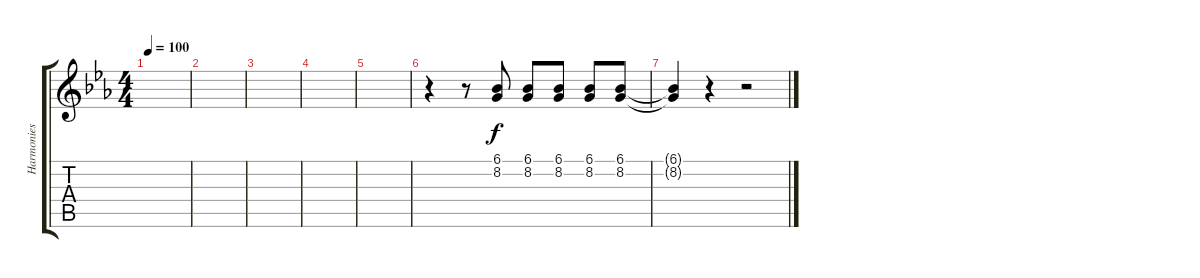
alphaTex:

\track ("Harmonies" "Harmonies") {instrument choiraahs}
\staff {score tabs}
\tuning (E4 B3 G3 D3 A2 E2) {hide}
\ts (4 4)
\tempo 100
\clef g2
\ks eb
|
|
|
|
|
r.4 r.8 (6.1 8.2).8 (6.1 8.2).8 (6.1 8.2).8 (6.1 8.2).8 (6.1 8.2).8 |
(6.1{t} 8.2{t}).4 r.4 r.2
